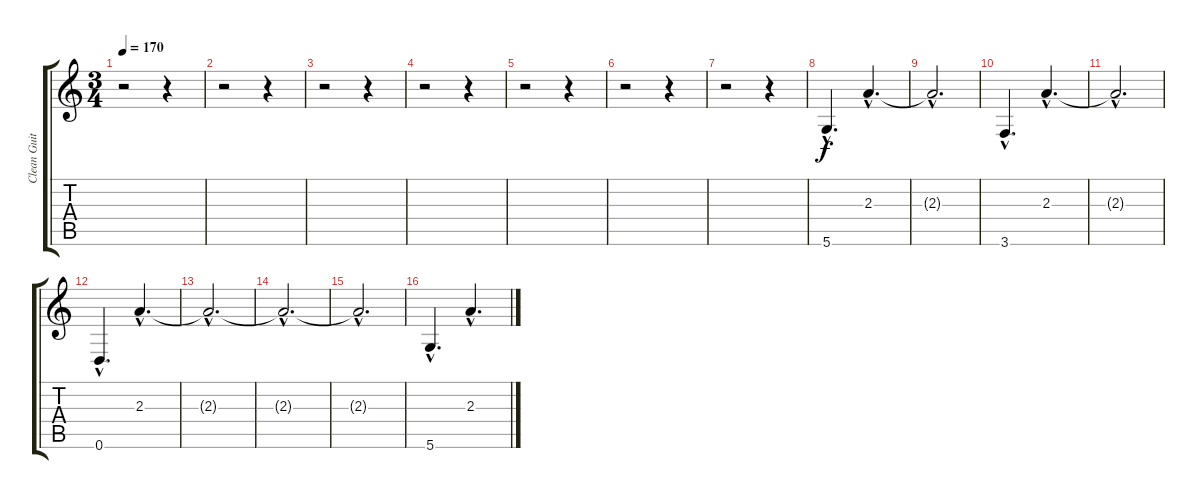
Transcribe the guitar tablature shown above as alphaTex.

\track ("Clean Guitar" "Clean Guit") {instrument electricguitarjazz}
\staff {score tabs}
\tuning (E4 B3 G3 D3 A2 D2) {hide}
\ts (3 4)
\tempo 170
\clef g2
\ks c
r.2{dy f} r.4 |
r.2 r.4 |
r.2 r.4 |
r.2 r.4 |
r.2 r.4 |
r.2 r.4 |
r.2 r.4 |
5.6{hac}.4{d} 2.3{hac}.4{d} |
2.3{hac t}.2{d} |
3.6{hac}.4{d} 2.3{hac}.4{d} |
2.3{hac t}.2{d} |
0.6{hac}.4{d} 2.3{hac}.4{d} |
2.3{hac t}.2{d} |
2.3{hac t}.2{d} |
2.3{hac t}.2{d} |
5.6{hac}.4{d} 2.3{hac}.4{d}
